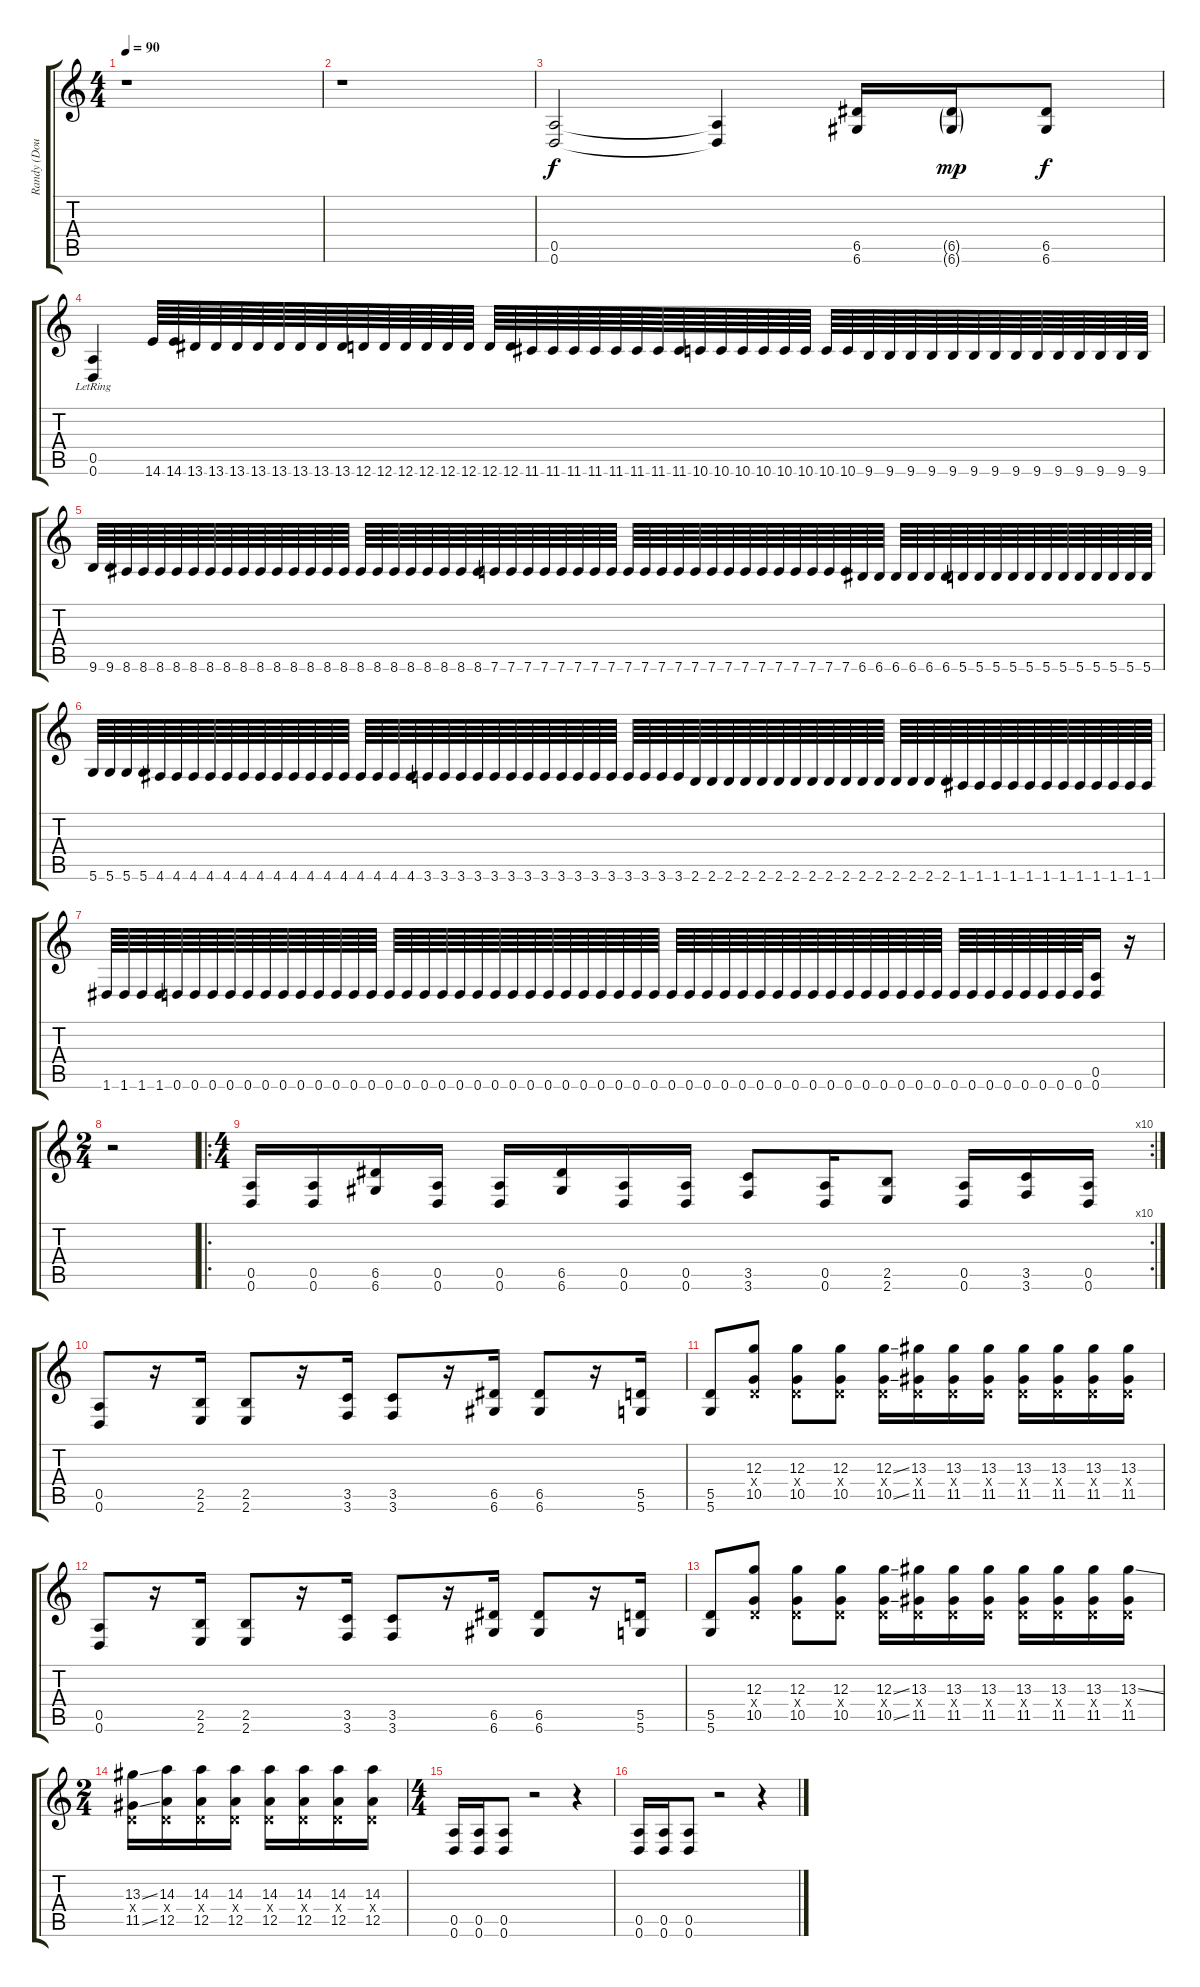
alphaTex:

\track ("Randy (Doubled)" "Randy (Dou") {instrument overdrivenguitar}
\staff {score tabs}
\tuning (E4 B3 G3 D3 A2 D2) {hide}
\ts (4 4)
\tempo 90
\clef g2
\ks c
r.1{dy f instrument overdrivenguitar} |
r.1 |
(0.5 0.6).2{balance 8} (0.5{t} 0.6{t}).4 (6.5 6.6).16 (6.5{g} 6.6{g}).16{dy mp} (6.5 6.6).8{dy f} |
(0.5{lr} 0.6{lr}).4 14.6.64{instrument guitarfretnoise} 14.6.64 13.6.64 13.6.64 13.6.64 13.6.64 13.6.64 13.6.64 13.6.64 13.6.64 12.6.64 12.6.64 12.6.64 12.6.64 12.6.64 12.6.64 12.6.64 12.6.64 11.6.64 11.6.64 11.6.64 11.6.64 11.6.64 11.6.64 11.6.64 11.6.64 10.6.64 10.6.64 10.6.64 10.6.64 10.6.64 10.6.64 10.6.64 10.6.64 9.6.64 9.6.64 9.6.64 9.6.64 9.6.64 9.6.64 9.6.64 9.6.64 9.6.64 9.6.64 9.6.64 9.6.64 9.6.64 9.6.64 |
9.6.64 9.6.64 8.6.64 8.6.64 8.6.64 8.6.64 8.6.64 8.6.64 8.6.64 8.6.64 8.6.64 8.6.64 8.6.64 8.6.64 8.6.64 8.6.64 8.6.64 8.6.64 8.6.64 8.6.64 8.6.64 8.6.64 8.6.64 8.6.64 7.6.64 7.6.64 7.6.64 7.6.64 7.6.64 7.6.64 7.6.64 7.6.64 7.6.64 7.6.64 7.6.64 7.6.64 7.6.64 7.6.64 7.6.64 7.6.64 7.6.64 7.6.64 7.6.64 7.6.64 7.6.64 7.6.64 6.6.64 6.6.64 6.6.64 6.6.64 6.6.64 6.6.64 5.6.64 5.6.64 5.6.64 5.6.64 5.6.64 5.6.64 5.6.64 5.6.64 5.6.64 5.6.64 5.6.64 5.6.64 |
5.6.64 5.6.64 5.6.64 5.6.64 4.6.64 4.6.64 4.6.64 4.6.64 4.6.64 4.6.64 4.6.64 4.6.64 4.6.64 4.6.64 4.6.64 4.6.64 4.6.64 4.6.64 4.6.64 4.6.64 3.6.64 3.6.64 3.6.64 3.6.64 3.6.64 3.6.64 3.6.64 3.6.64 3.6.64 3.6.64 3.6.64 3.6.64 3.6.64 3.6.64 3.6.64 3.6.64 2.6.64 2.6.64 2.6.64 2.6.64 2.6.64 2.6.64 2.6.64 2.6.64 2.6.64 2.6.64 2.6.64 2.6.64 2.6.64 2.6.64 2.6.64 2.6.64 1.6.64 1.6.64 1.6.64 1.6.64 1.6.64 1.6.64 1.6.64 1.6.64 1.6.64 1.6.64 1.6.64 1.6.64 |
1.6.64 1.6.64 1.6.64 1.6.64 0.6.64 0.6.64 0.6.64 0.6.64 0.6.64 0.6.64 0.6.64 0.6.64 0.6.64 0.6.64 0.6.64 0.6.64 0.6.64 0.6.64 0.6.64 0.6.64 0.6.64 0.6.64 0.6.64 0.6.64 0.6.64 0.6.64 0.6.64 0.6.64 0.6.64 0.6.64 0.6.64 0.6.64 0.6.64 0.6.64 0.6.64 0.6.64 0.6.64 0.6.64 0.6.64 0.6.64 0.6.64 0.6.64 0.6.64 0.6.64 0.6.64 0.6.64 0.6.64 0.6.64 0.6.64 0.6.64 0.6.64 0.6.64 0.6.64 0.6.64 0.6.64 0.6.64 (0.5 0.6).16{instrument overdrivenguitar} r.16 |
\ts (2 4)
r.2 |
\ro
\rc 10
\ts (4 4)
(0.5 0.6).16 (0.5 0.6).16 (6.5 6.6).16 (0.5 0.6).16 (0.5 0.6).16 (6.5 6.6).16 (0.5 0.6).16 (0.5 0.6).16 (3.5 3.6).8 (0.5 0.6).16 (2.5 2.6).8 (0.5 0.6).16 (3.5 3.6).16 (0.5 0.6).16 |
(0.5 0.6).8{volume 13} r.16 (2.5 2.6).16 (2.5 2.6).8 r.16 (3.5 3.6).16 (3.5 3.6).8 r.16 (6.5 6.6).16 (6.5 6.6).8 r.16 (5.5 5.6).16 |
(5.5 5.6).8 (12.3 0.4{x} 10.5).8{volume 10} (12.3 0.4{x} 10.5).8 (12.3 0.4{x} 10.5).8 (12.3{ss} 0.4{x} 10.5{ss}).16 (13.3 0.4{x} 11.5).16 (13.3 0.4{x} 11.5).16 (13.3 0.4{x} 11.5).16 (13.3 0.4{x} 11.5).16 (13.3 0.4{x} 11.5).16 (13.3 0.4{x} 11.5).16 (13.3 0.4{x} 11.5).16 |
(0.5 0.6).8{volume 13} r.16 (2.5 2.6).16 (2.5 2.6).8 r.16 (3.5 3.6).16 (3.5 3.6).8 r.16 (6.5 6.6).16 (6.5 6.6).8 r.16 (5.5 5.6).16 |
(5.5 5.6).8 (12.3 0.4{x} 10.5).8{volume 10} (12.3 0.4{x} 10.5).8 (12.3 0.4{x} 10.5).8 (12.3{ss} 0.4{x} 10.5{ss}).16 (13.3 0.4{x} 11.5).16 (13.3 0.4{x} 11.5).16 (13.3 0.4{x} 11.5).16 (13.3 0.4{x} 11.5).16 (13.3 0.4{x} 11.5).16 (13.3 0.4{x} 11.5).16 (13.3{ss} 0.4{x} 11.5).16 |
\ts (2 4)
(13.3{ss} 0.4{x} 11.5{ss}).16 (14.3 0.4{x} 12.5).16 (14.3 0.4{x} 12.5).16 (14.3 0.4{x} 12.5).16 (14.3 0.4{x} 12.5).16 (14.3 0.4{x} 12.5).16 (14.3 0.4{x} 12.5).16 (14.3 0.4{x} 12.5).16 |
\ts (4 4)
(0.5 0.6).16{volume 13} (0.5 0.6).16 (0.5 0.6).8 r.2 r.4 |
(0.5 0.6).16 (0.5 0.6).16 (0.5 0.6).8 r.2 r.4
